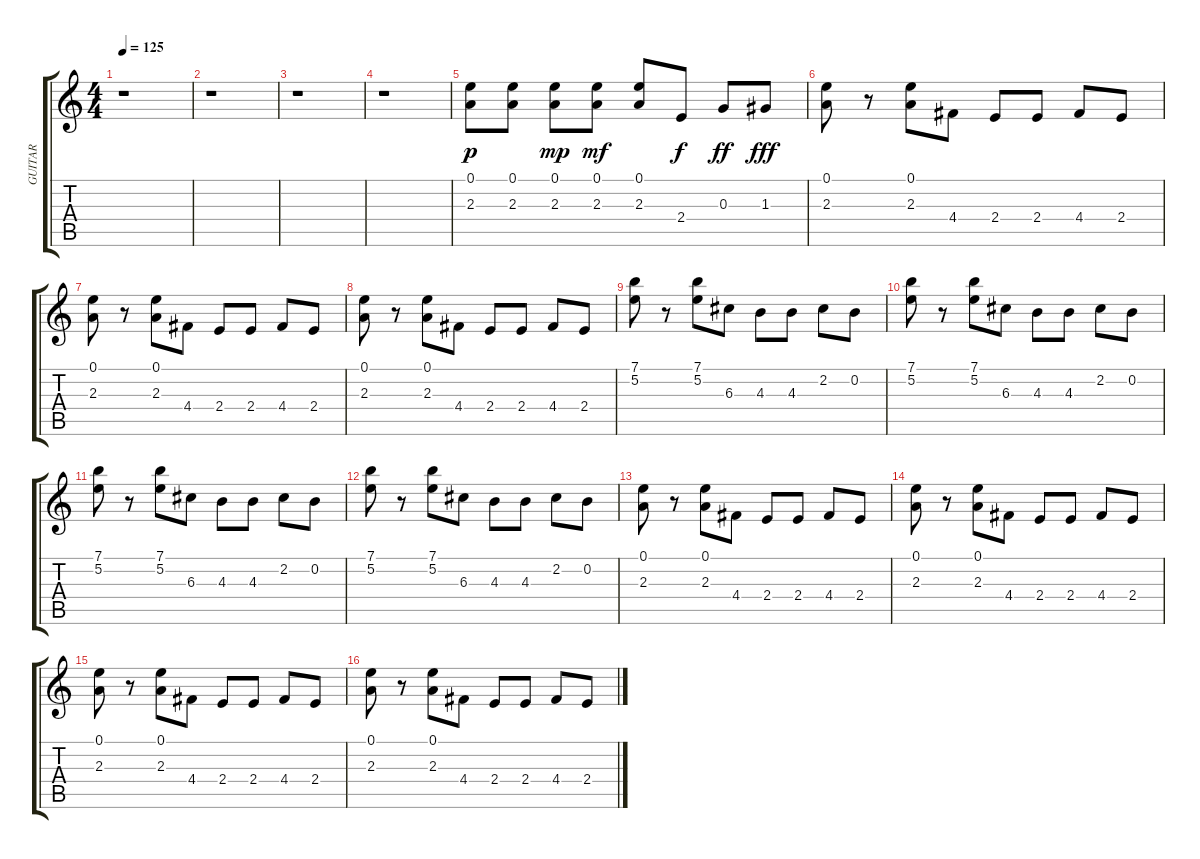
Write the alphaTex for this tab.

\track ("GUITAR" "GUITAR") {instrument acousticguitarsteel}
\staff {score tabs}
\tuning (E4 B3 G3 D3 A2 E2) {hide}
\ts (4 4)
\tempo 125
\clef g2
\ks c
r.1{dy ff} |
r.1 |
r.1 |
r.1 |
(0.1 2.3).8{dy p} (0.1 2.3).8 (0.1 2.3).8{dy mp} (0.1 2.3).8{dy mf} (0.1 2.3).8 2.4.8{dy f} 0.3.8{dy ff} 1.3.8{dy fff} |
(0.1 2.3).8 r.8 (0.1 2.3).8 4.4.8 2.4.8 2.4.8 4.4.8 2.4.8 |
(0.1 2.3).8 r.8 (0.1 2.3).8 4.4.8 2.4.8 2.4.8 4.4.8 2.4.8 |
(0.1 2.3).8 r.8 (0.1 2.3).8 4.4.8 2.4.8 2.4.8 4.4.8 2.4.8 |
(7.1 5.2).8 r.8 (7.1 5.2).8 6.3.8 4.3.8 4.3.8 2.2.8 0.2.8 |
(7.1 5.2).8 r.8 (7.1 5.2).8 6.3.8 4.3.8 4.3.8 2.2.8 0.2.8 |
(7.1 5.2).8 r.8 (7.1 5.2).8 6.3.8 4.3.8 4.3.8 2.2.8 0.2.8 |
(7.1 5.2).8 r.8 (7.1 5.2).8 6.3.8 4.3.8 4.3.8 2.2.8 0.2.8 |
(0.1 2.3).8 r.8 (0.1 2.3).8 4.4.8 2.4.8 2.4.8 4.4.8 2.4.8 |
(0.1 2.3).8 r.8 (0.1 2.3).8 4.4.8 2.4.8 2.4.8 4.4.8 2.4.8 |
(0.1 2.3).8 r.8 (0.1 2.3).8 4.4.8 2.4.8 2.4.8 4.4.8 2.4.8 |
(0.1 2.3).8 r.8 (0.1 2.3).8 4.4.8 2.4.8 2.4.8 4.4.8 2.4.8
